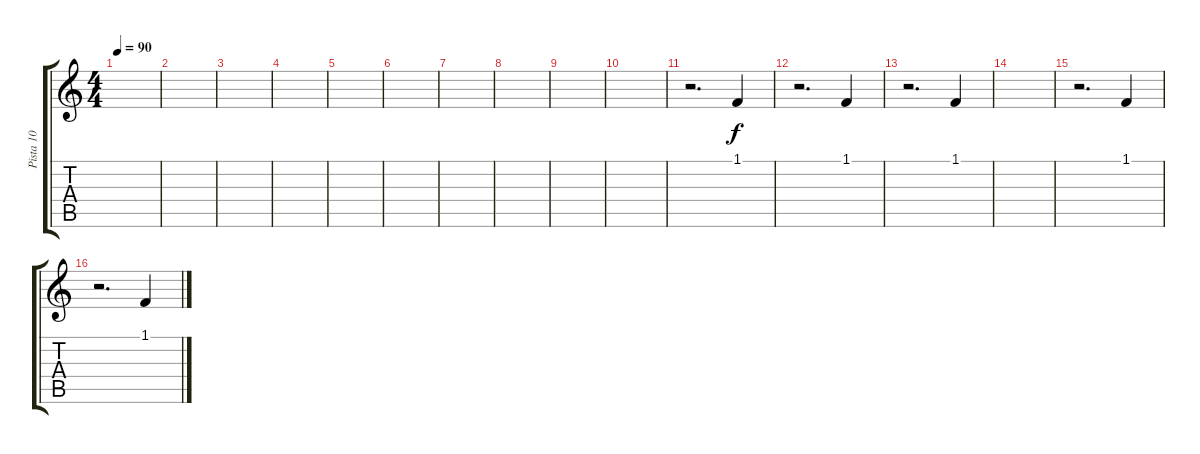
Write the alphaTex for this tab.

\track ("Pista 10" "Pista 10") {instrument reversecymbal}
\staff {score tabs}
\tuning (E4 B3 G3 D3 A2 E2) {hide}
\ts (4 4)
\tempo 90
\clef g2
\ks c
|
|
|
|
|
|
|
|
|
|
r.2{d} 1.1.4 |
r.2{d} 1.1.4 |
r.2{d} 1.1.4 |
|
r.2{d} 1.1.4 |
r.2{d} 1.1.4
